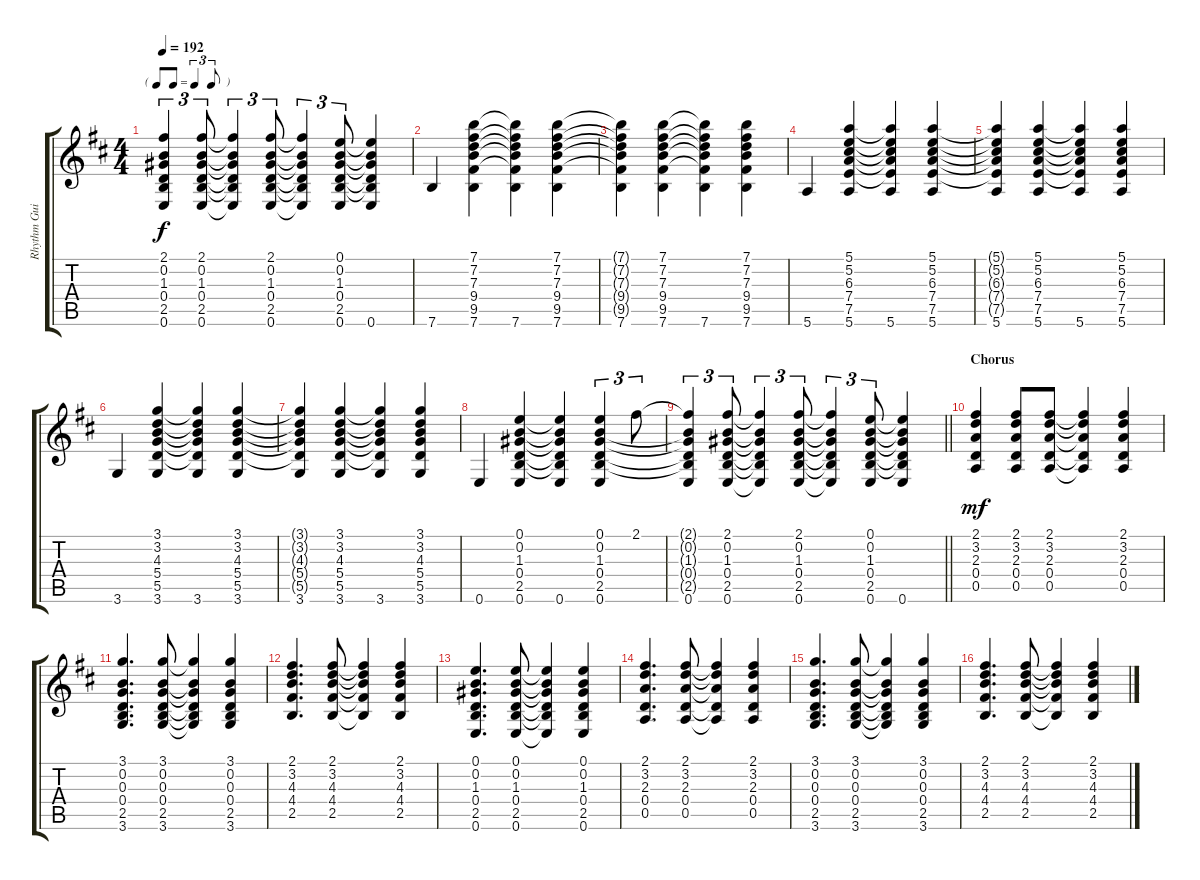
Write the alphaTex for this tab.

\track ("Rhythm Guitar" "Rhythm Gui") {instrument electricguitarclean}
\staff {score tabs}
\tuning (E4 B3 G3 D3 A2 E2) {hide}
\ts (4 4)
\tf triplet8th
\tempo 192
\clef g2
\ks bminor
(2.1{t} 0.2{t} 1.3{t} 0.4{t} 2.5{t} 0.6).4{tu (3 2) dy f} (2.1 0.2 1.3 0.4 2.5 0.6).8{tu (3 2)} (2.1{t} 0.2{t} 1.3{t} 0.4{t} 2.5{t} 0.6{t}).4{tu (3 2)} (2.1 0.2 1.3 0.4 2.5 0.6).8{tu (3 2)} (2.1{t} 0.2{t} 1.3{t} 0.4{t} 2.5{t} 0.6{t}).4{tu (3 2)} (0.1 0.2 1.3 0.4 2.5 0.6).8{tu (3 2)} (0.1{t} 0.2{t} 1.3{t} 0.4{t} 2.5{t} 0.6).4 |
7.6.4 (7.1 7.2 7.3 9.4 9.5 7.6).4 (7.1{t} 7.2{t} 7.3{t} 9.4{t} 9.5{t} 7.6).4 (7.1 7.2 7.3 9.4 9.5 7.6).4 |
(7.1{t} 7.2{t} 7.3{t} 9.4{t} 9.5{t} 7.6).4 (7.1 7.2 7.3 9.4 9.5 7.6).4 (7.1{t} 7.2{t} 7.3{t} 9.4{t} 9.5{t} 7.6).4 (7.1 7.2 7.3 9.4 9.5 7.6).4 |
5.6.4 (5.1 5.2 6.3 7.4 7.5 5.6).4 (5.1{t} 5.2{t} 6.3{t} 7.4{t} 7.5{t} 5.6).4 (5.1 5.2 6.3 7.4 7.5 5.6).4 |
(5.1{t} 5.2{t} 6.3{t} 7.4{t} 7.5{t} 5.6).4 (5.1 5.2 6.3 7.4 7.5 5.6).4 (5.1{t} 5.2{t} 6.3{t} 7.4{t} 7.5{t} 5.6).4 (5.1 5.2 6.3 7.4 7.5 5.6).4 |
3.6.4 (3.1 3.2 4.3 5.4 5.5 3.6).4 (3.1{t} 3.2{t} 4.3{t} 5.4{t} 5.5{t} 3.6).4 (3.1 3.2 4.3 5.4 5.5 3.6).4 |
(3.1{t} 3.2{t} 4.3{t} 5.4{t} 5.5{t} 3.6).4 (3.1 3.2 4.3 5.4 5.5 3.6).4 (3.1{t} 3.2{t} 4.3{t} 5.4{t} 5.5{t} 3.6).4 (3.1 3.2 4.3 5.4 5.5 3.6).4 |
0.6.4 (0.1 0.2 1.3 0.4 2.5 0.6).4 (0.1{t} 0.2{t} 1.3{t} 0.4{t} 2.5{t} 0.6).4 (0.1 0.2 1.3 0.4 2.5 0.6).4{tu (3 2)} 2.1.8{tu (3 2)} |
\barLineRight lightlight
(2.1{t} 0.2{t} 1.3{t} 0.4{t} 2.5{t} 0.6).4{tu (3 2)} (2.1 0.2 1.3 0.4 2.5 0.6).8{tu (3 2)} (2.1{t} 0.2{t} 1.3{t} 0.4{t} 2.5{t} 0.6{t}).4{tu (3 2)} (2.1 0.2 1.3 0.4 2.5 0.6).8{tu (3 2)} (2.1{t} 0.2{t} 1.3{t} 0.4{t} 2.5{t} 0.6{t}).4{tu (3 2)} (0.1 0.2 1.3 0.4 2.5 0.6).8{tu (3 2)} (0.1{t} 0.2{t} 1.3{t} 0.4{t} 2.5{t} 0.6).4 |
\section ("" "Chorus")
(2.1 3.2 2.3 0.4 0.5).4{dy mf volume 13 instrument electricguitarclean} (2.1 3.2 2.3 0.4 0.5).8 (2.1 3.2 2.3 0.4 0.5).8 (2.1{t} 3.2{t} 2.3{t} 0.4{t} 0.5{t}).4 (2.1 3.2 2.3 0.4 0.5).4 |
(3.1 0.2 0.3 0.4 2.5 3.6).4{d} (3.1 0.2 0.3 0.4 2.5 3.6).8 (3.1{t} 0.2{t} 0.3{t} 0.4{t} 2.5{t} 3.6{t}).4 (3.1 0.2 0.3 0.4 2.5 3.6).4 |
(2.1 3.2 4.3 4.4 2.5).4{d} (2.1 3.2 4.3 4.4 2.5).8 (2.1{t} 3.2{t} 4.3{t} 4.4{t} 2.5{t}).4 (2.1 3.2 4.3 4.4 2.5).4 |
(0.1 0.2 1.3 0.4 2.5 0.6).4{d} (0.1 0.2 1.3 0.4 2.5 0.6).8 (0.1{t} 0.2{t} 1.3{t} 0.4{t} 2.5{t} 0.6{t}).4 (0.1 0.2 1.3 0.4 2.5 0.6).4 |
(2.1 3.2 2.3 0.4 0.5).4{d} (2.1 3.2 2.3 0.4 0.5).8 (2.1{t} 3.2{t} 2.3{t} 0.4{t} 0.5{t}).4 (2.1 3.2 2.3 0.4 0.5).4 |
(3.1 0.2 0.3 0.4 2.5 3.6).4{d} (3.1 0.2 0.3 0.4 2.5 3.6).8 (3.1{t} 0.2{t} 0.3{t} 0.4{t} 2.5{t} 3.6{t}).4 (3.1 0.2 0.3 0.4 2.5 3.6).4 |
(2.1 3.2 4.3 4.4 2.5).4{d} (2.1 3.2 4.3 4.4 2.5).8 (2.1{t} 3.2{t} 4.3{t} 4.4{t} 2.5{t}).4 (2.1 3.2 4.3 4.4 2.5).4
